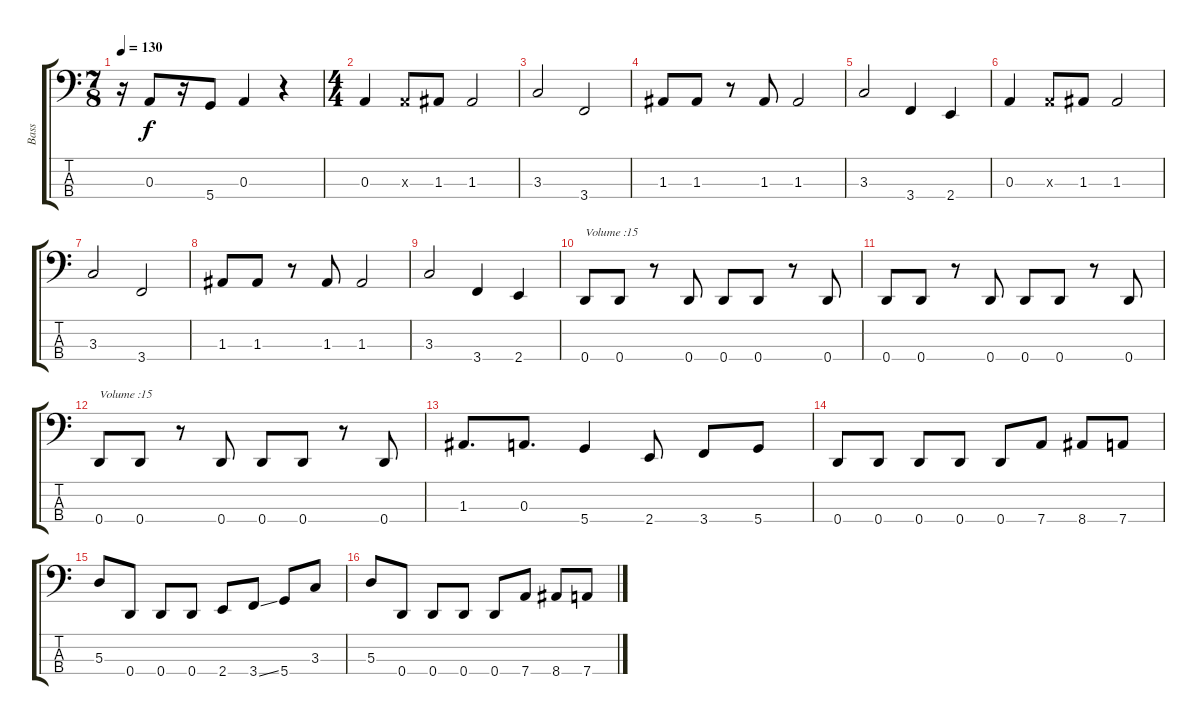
\track ("Bass" "Bass") {instrument electricbassfinger}
\staff {score tabs}
\tuning (G2 D2 A1 D1) {hide}
\ts (7 8)
\tempo 130
\clef f4
\ks c
r.16{dy f} 0.3.8 r.16 5.4.8 0.3.4 r.4 |
\ts (4 4)
0.3.4 0.3{x}.8 1.3.8 1.3.2 |
3.3.2 3.4.2 |
1.3.8 1.3.8 r.8 1.3.8 1.3.2 |
3.3.2 3.4.4 2.4.4 |
0.3.4 0.3{x}.8 1.3.8 1.3.2 |
3.3.2 3.4.2 |
1.3.8 1.3.8 r.8 1.3.8 1.3.2 |
3.3.2 3.4.4 2.4.4 |
0.4.8{txt "Volume :15"} 0.4.8 r.8 0.4.8 0.4.8 0.4.8 r.8 0.4.8 |
0.4.8 0.4.8 r.8 0.4.8 0.4.8 0.4.8 r.8 0.4.8 |
0.4.8{txt "Volume :15"} 0.4.8 r.8 0.4.8 0.4.8 0.4.8 r.8 0.4.8 |
1.3.8{d} 0.3.8{d} 5.4.4 2.4.8 3.4.8 5.4.8 |
0.4.8 0.4.8 0.4.8 0.4.8 0.4.8 7.4.8 8.4.8 7.4.8 |
5.3.8 0.4.8 0.4.8 0.4.8 2.4.8 3.4{ss}.8 5.4.8 3.3.8 |
5.3.8 0.4.8 0.4.8 0.4.8 0.4.8 7.4.8 8.4.8 7.4.8
